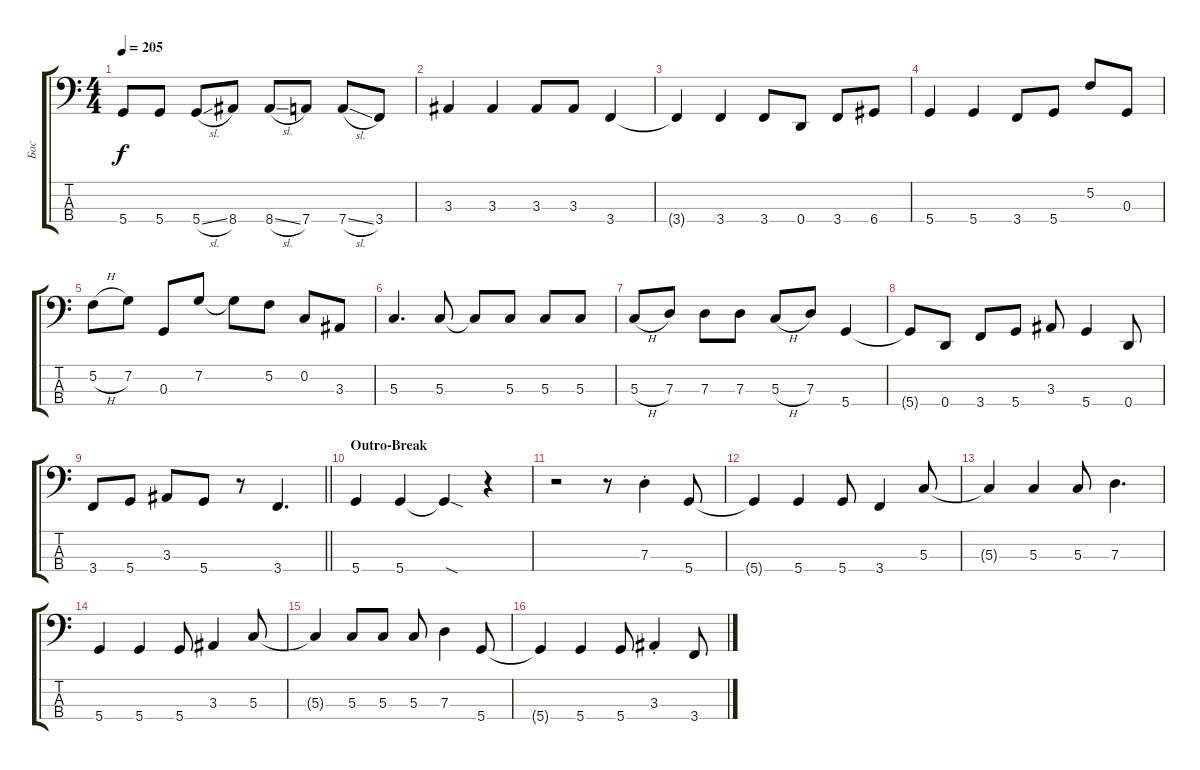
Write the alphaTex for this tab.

\track ("Бас" "Бас") {instrument electricbassfinger}
\staff {score tabs}
\tuning (F2 C2 G1 D1) {hide}
\ts (4 4)
\tempo 205
\clef f4
\ks aminor
5.4{t}.8{dy f} 5.4.8 5.4{sl}.8 8.4.8 8.4{sl}.8 7.4.8 7.4{sl}.8 3.4.8 |
3.3.4 3.3.4 3.3.8 3.3.8 3.4.4 |
3.4{t}.4 3.4.4 3.4.8 0.4.8 3.4.8 6.4.8 |
5.4.4 5.4.4 3.4.8 5.4.8 5.2.8 0.3.8 |
5.2{h}.8 7.2.8 0.3.8 7.2.8 7.2{t}.8 5.2.8 0.2.8 3.3.8 |
5.3.4{d} 5.3.8 5.3{t}.8 5.3.8 5.3.8 5.3.8 |
5.3{h}.8 7.3.8 7.3.8 7.3.8 5.3{h}.8 7.3.8 5.4.4 |
5.4{t}.8 0.4.8 3.4.8 5.4.8 3.3.8 5.4.4 0.4.8 |
\barLineRight lightlight
3.4.8 5.4.8 3.3.8 5.4.8 r.8 3.4.4{d} |
\section ("" "Outro-Break")
5.4.4 5.4.4 5.4{sod t}.4 r.4 |
r.2 r.8 7.3{st}.4 5.4.8 |
5.4{t}.4 5.4.4 5.4.8 3.4.4 5.3.8 |
5.3{t}.4 5.3.4 5.3.8 7.3.4{d} |
5.4.4 5.4.4 5.4.8 3.3.4 5.3.8 |
5.3{t}.4 5.3.8 5.3.8 5.3.8 7.3.4 5.4.8 |
5.4{t}.4 5.4.4 5.4.8 3.3{st}.4 3.4.8
